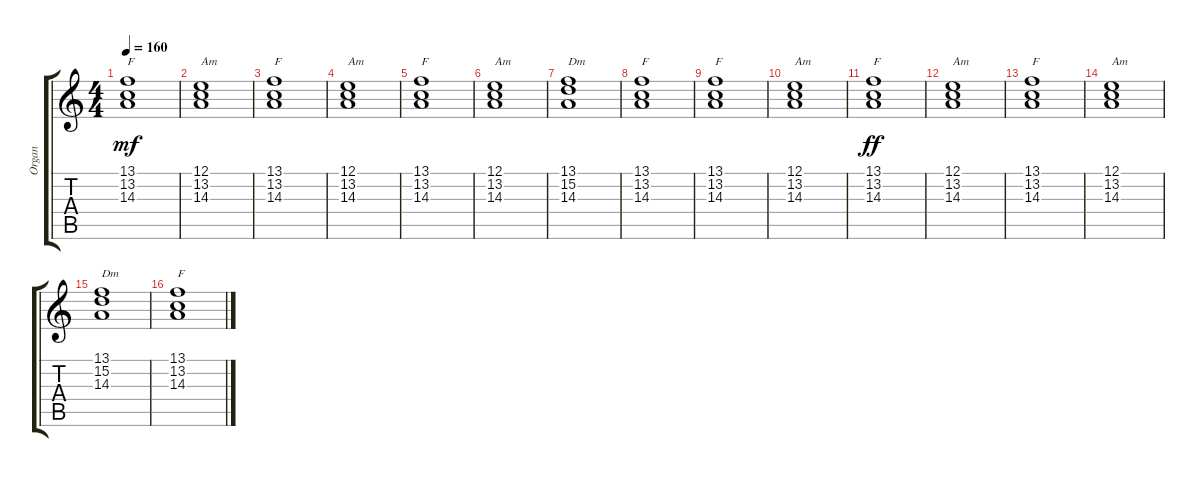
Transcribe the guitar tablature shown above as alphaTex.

\track ("Organ   " "Organ   ") {instrument percussiveorgan}
\staff {score tabs}
\tuning (E4 B3 G3 D3 A2 E2) {hide}
\ts (4 4)
\tempo 160
\clef g2
\ks c
(13.1 13.2 14.3).1{txt "F" dy mf} |
(12.1 13.2 14.3).1{txt "Am"} |
(13.1 13.2 14.3).1{txt "F"} |
(12.1 13.2 14.3).1{txt "Am"} |
(13.1 13.2 14.3).1{txt "F"} |
(12.1 13.2 14.3).1{txt "Am"} |
(13.1 15.2 14.3).1{txt "Dm"} |
(13.1 13.2 14.3).1{txt "F"} |
(13.1 13.2 14.3).1{txt "F"} |
(12.1 13.2 14.3).1{txt "Am"} |
(13.1 13.2 14.3).1{txt "F" dy ff} |
(12.1 13.2 14.3).1{txt "Am"} |
(13.1 13.2 14.3).1{txt "F"} |
(12.1 13.2 14.3).1{txt "Am"} |
(13.1 15.2 14.3).1{txt "Dm"} |
(13.1 13.2 14.3).1{txt "F"}
